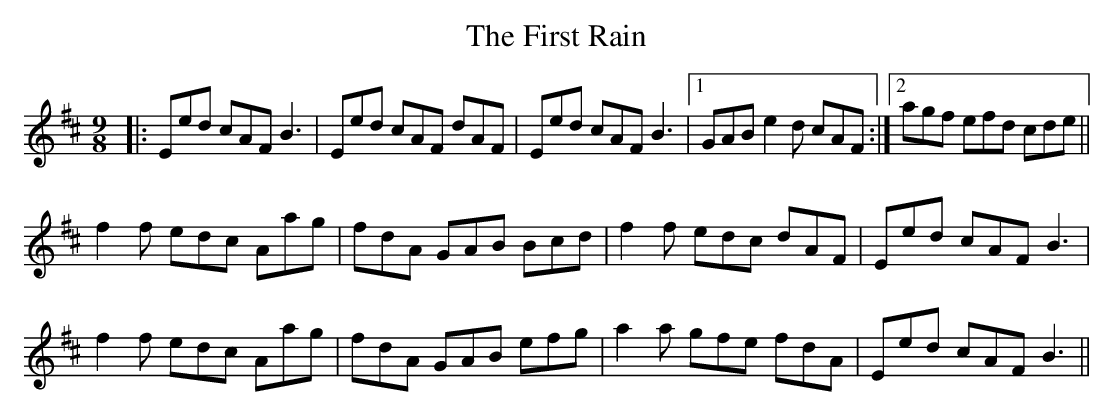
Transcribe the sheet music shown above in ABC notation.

X:1
T: The First Rain
M: 9/8
L: 1/8
K: Edor
|:Eed cAF B3|Eed cAF dAF|Eed cAF B3|1 GAB e2d cAF:|2 agf efd cde||
f2f edc Aag|fdA GAB Bcd|f2f edc dAF|Eed cAF B3|
f2f edc Aag|fdA GAB efg|a2a gfe fdA|Eed cAF B3||
